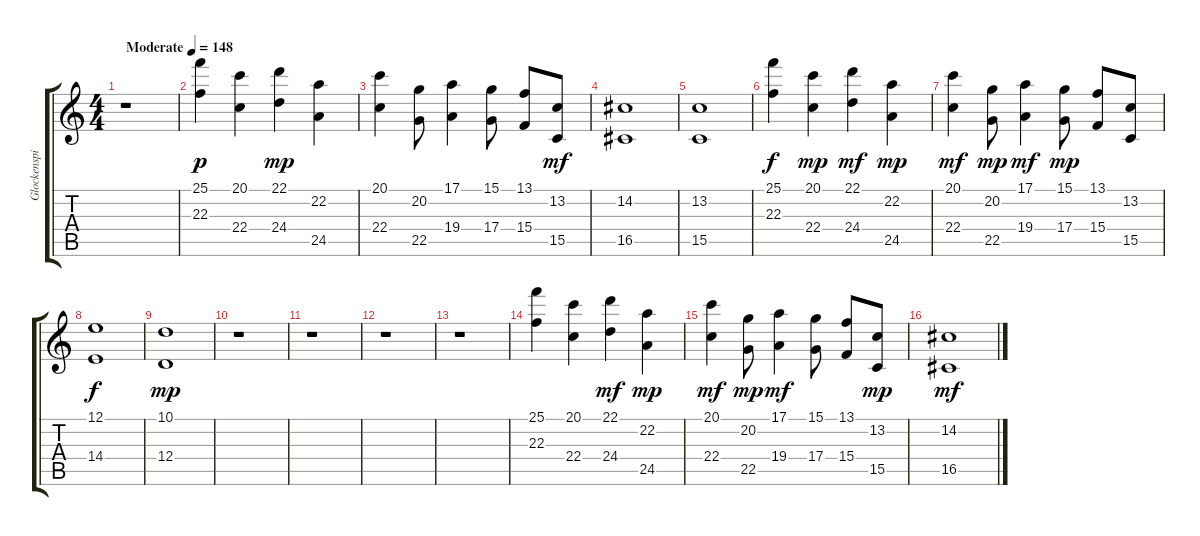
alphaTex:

\track ("Glockenspiel" "Glockenspi") {instrument tubularbells}
\staff {score tabs}
\tuning (E4 B3 G3 D3 A2 E2) {hide}
\ts (4 4)
\tempo (148 "Moderate")
\clef g2
\ks c
r.1{dy p instrument tubularbells} |
(25.1 22.3).4 (20.1 22.4).4 (22.1 24.4).4{dy mp} (22.2 24.5).4 |
(20.1 22.4).4 (20.2 22.5).8 (17.1 19.4).4 (15.1 17.4).8 (13.1 15.4).8 (13.2 15.5).8{dy mf} |
(14.2 16.5).1 |
(13.2 15.5).1 |
(25.1 22.3).4{dy f} (20.1 22.4).4{dy mp} (22.1 24.4).4{dy mf} (22.2 24.5).4{dy mp} |
(20.1 22.4).4{dy mf} (20.2 22.5).8{dy mp} (17.1 19.4).4{dy mf} (15.1 17.4).8{dy mp} (13.1 15.4).8 (13.2 15.5).8 |
(12.1 14.4).1{dy f} |
(10.1 12.4).1{dy mp} |
r.1 |
r.1 |
r.1 |
r.1 |
(25.1 22.3).4 (20.1 22.4).4 (22.1 24.4).4{dy mf} (22.2 24.5).4{dy mp} |
(20.1 22.4).4{dy mf} (20.2 22.5).8{dy mp} (17.1 19.4).4{dy mf} (15.1 17.4).8 (13.1 15.4).8 (13.2 15.5).8{dy mp} |
(14.2 16.5).1{dy mf}
